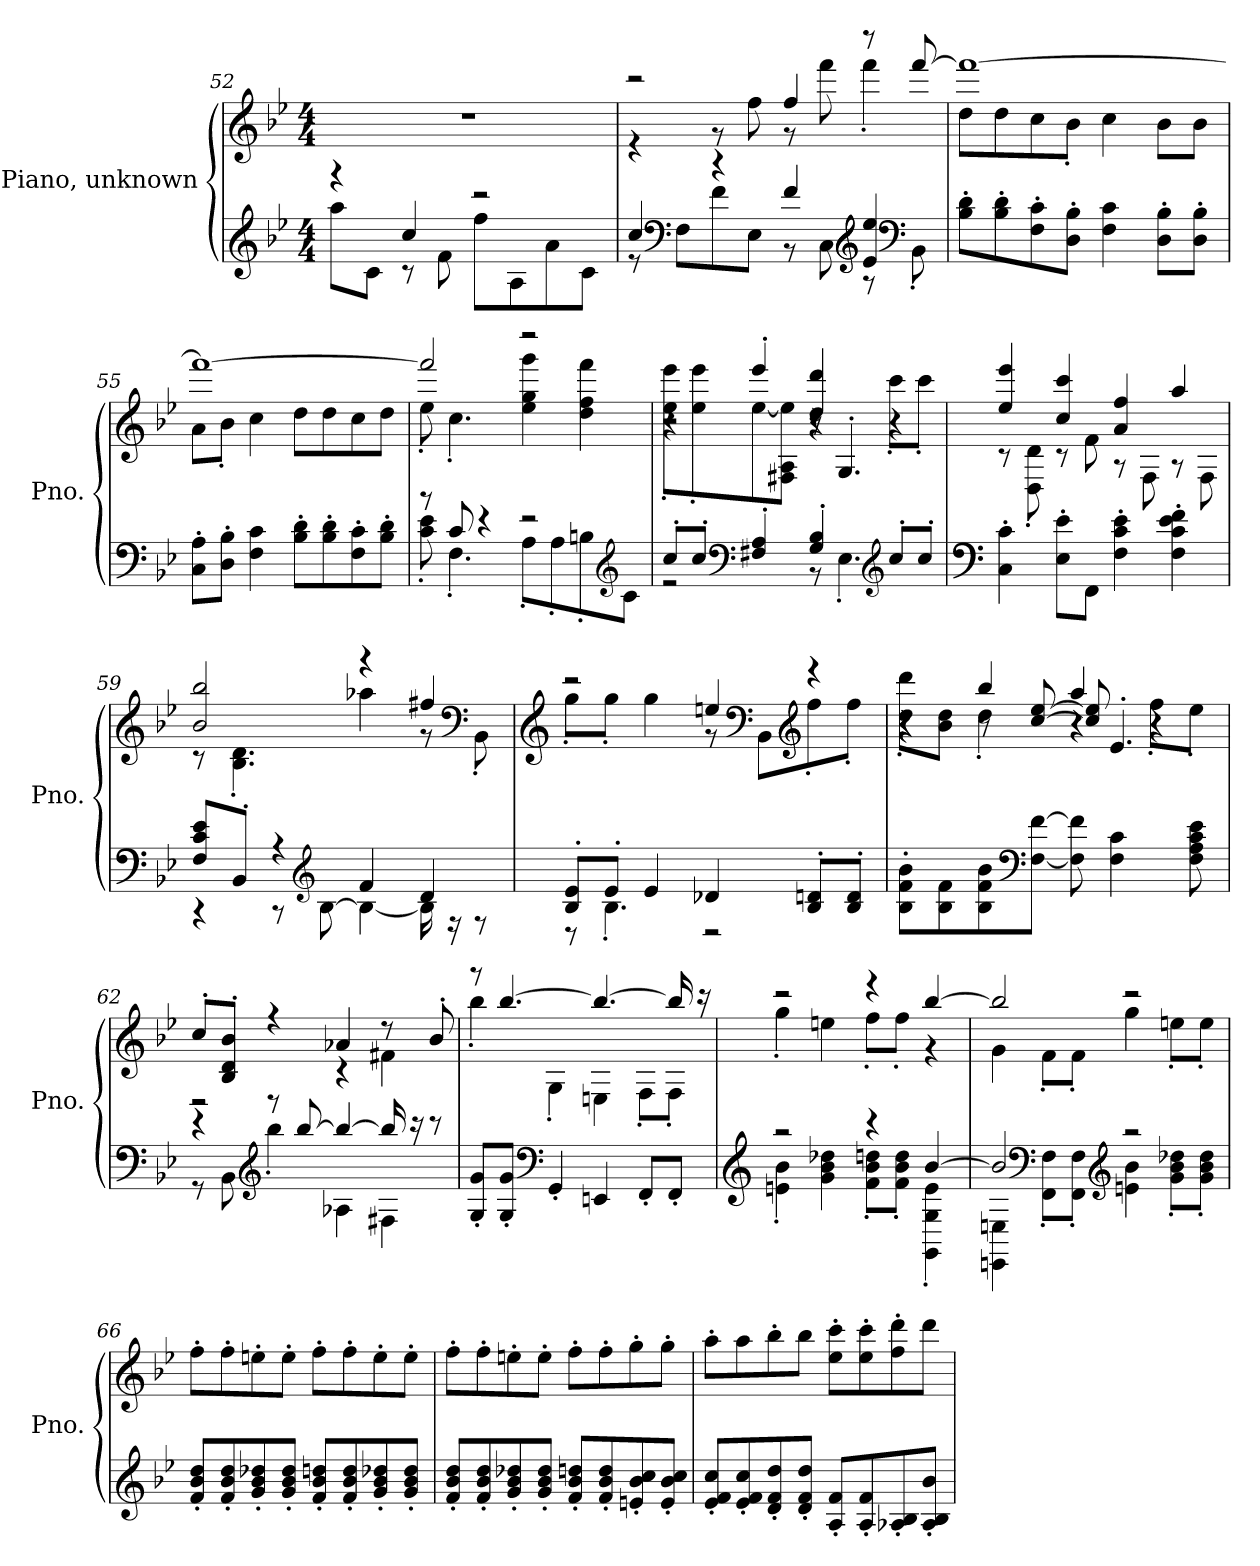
**kern	**kern
*part1	*part1
*staff2	*staff1
*I"Piano, unknown	*
*I'Pno.	*
*clefG2	*clefG2
*k[b-e-]	*k[b-e-]
*M4/4	*M4/4
=52	=52
*^	*
4r	8aa\L	1r
.	8c\J	.
4cc/	8r	.
.	8f\	.
2r	8ff\L	.
.	8A\	.
.	8a\	.
.	8c\J	.
!!LO:LB:g=z
=53	=53	=53
*	*	*^
4cc/	8r	2r	4r
*clefF4	*	*	*
.	8F\L	.	.
4r	8f\	.	8r
.	8E-\J	.	8ff\
4f/	8r	4ff/	8r
.	8C\	.	8fff\
*clefG2	*	*	*
4e-/ 4ee-/	8r	8r	4fff'\
*clefF4	*	*	*
.	8BB-'\	[8fff/	.
*v	*v	*	*
=54	=54	=54
8B-\' 8d\'L	1fff_	8dd\L
8B-\' 8d\'	.	8dd\
8F\' 8c\'	.	8cc\
8D\' 8B-\'J	.	8b-'\J
4F\ 4c\	.	4cc\
8D\' 8B-\'L	.	8b-\L
8D\' 8B-\'J	.	8b-\J
=55	=55	=55
8C\' 8A\'L	1fff_	8a\L
8D\' 8B-\'J	.	8b-'\J
4F\ 4c\	.	4cc\
8B-\' 8d\'L	.	8dd\L
8B-\' 8d\'	.	8dd\
8F\' 8c\'	.	8cc\
8B-\' 8d\'J	.	8dd\J
=56	=56	=56
*^	*	*
8r	8c\' 8e-\'	2fff/]	8ee-'\
8c/	4.F'\	.	4.cc'\
4r	.	.	.
2r	8A'\L	2r	4ee-\ 4gg\ 4ggg\
.	8A'\	.	.
.	8Bn'\	.	4dd\ 4ff\ 4fff\
*clefG2	*	*	*
.	8c\J	.	.
!!LO:LB:g=z
=57	=57	=57	=57
*	*	*	*^
8cc'/L	2r	4r	8ee-\' 8eee-\'L	2r
8cc'/J	.	.	8ee-\' 8eee-\'	.
*clefF4	*	*	*	*
4F#X/' 4A/'	.	4eee-'/	[8ee-\	.
.	.	.	8F#X\ 8A\ 8ee-\]J	.
4G/' 4B-/'	8r	4dd/ 4ddd/	4r	8r
.	4.E-'\	.	.	4.G'/
*clefG2	*	*	*	*
8cc'/L	.	4r	8ccc'\L	.
8cc'/J	.	.	8ccc'\J	.
*v	*v	*	*	*
*	*v	*v	*v
=58	=58
*clefF4	*
*	*^
4C\' 4c\'	4ee-/ 4eee-/	8r
.	.	8D\' 8d\'
8E-\' 8e-\'L	4cc/ 4ccc/	8r
8FF\J	.	8f\
4F\' 4c\' 4e-\'	4a/ 4ff/	8r
.	.	8F\
4F\' 4c\' 4e-\' 4f\'	4aa/	8r
.	.	8F\
=59	=59	=59
*^	*	*
8F/ 8c/ 8e-/L	4r	2b-/ 2bb-/	8r
8BB-'/J	.	.	4.B-\' 4.d\'
4r	8r	.	.
*clefG2	*	*	*
.	[8B-\	.	.
4f/	4B-\_	4r	4aa-X\
4d/	16B-\]	4ff#X/	8r
.	16r	.	.
*	*	*clefF4	*
.	8r	.	8BB-'\
!!LO:PB:g=z	!!
=60	=60	=60	=60
*	*	*clefG2	*
8B-/' 8e-/'L	8r	2r	8gg'\L
8e-'/J	4.B-'\	.	8gg'\J
4e-/	.	.	4gg\
4d-X/	2r	4een/	8r
*	*	*clefF4	*
.	.	.	8BB-\L
*	*	*clefG2	*
8B-/' 8dn/'L	.	4r	8ff'\
8B-/' 8d/'J	.	.	8ff'\J
*v	*v	*	*
=61	=61	=61
*	*	*^
8B-\' 8f\' 8b-\'L	4r	8dd\' 8ddd\'L	4r
8B-\ 8f\	.	8b-\ 8dd\J	.
8B-\ 8f\ 8b-\	4bb-/	4dd'\	8r
*clefF4	*	*	*
[8F\ [8f\J	.	.	[8cc/ [8ee-/
8F\] 8f\]	4aa/	4r	8cc/] 8ee-/]
4F\ 4c\	.	.	4.e-'/
.	4r	8ff'\L	.
8F\ 8A\ 8c\ 8e-\	.	8ee-'\J	.
*	*	*v	*v
=62	=62	=62
*^	*	*
4r	8r	8cc'/L	2r
.	8BB-\	8B-/' 8d/' 8b-/'J	.
*clefG2	*	*	*
8r	4bb-'\	4r	.
[8bb-/	.	.	.
4bb-/_	4A-X\	4a-X/	4r
16bb-/]	4F#X\	8r	4f#X\
16r	.	.	.
8r	.	8b-'/	.
*v	*v	*	*
!!LO:LB:g=z	!!
=63	=63	=63
8G/' 8g/'L	8r	4bb-'\
8G/' 8g/'J	[4.bb-/	.
*clefF4	*	*
4GG'/	.	4G'\
4EEn/	4.bb-/_	4En\
8FF'/L	.	8F'\L
8FF'/J	16bb-/]	8F'\J
.	16r	.
=64	=64	=64
*clefG2	*	*
*^	*	*
2r	4en\' 4b-\'	2r	4gg'\
.	4g\ 4b-\ 4dd-X\	.	4een\
4r	8f\' 8b-\' 8ddn\'L	4r	8ff'\L
.	8f\' 8b-\' 8dd\'J	.	8ff'\J
[4b-/	4GG\' 4G\' 4e\'	[4bb-/	4r
=65	=65	=65	=65
2b-/]	4EEn\ 4En\	2bb-/]	4g\
*clefF4	*	*	*
.	8FF\' 8F\'L	.	8f'\L
.	8FF\' 8F\'J	.	8f'\J
*clefG2	*	*	*
2r	4en\ 4b-\	2r	4gg\
.	8g\' 8b-\' 8dd-X\'L	.	8een'\L
.	8g\' 8b-\' 8dd-\'J	.	8ee'\J
*v	*v	*	*
*	*v	*v
=66	=66
8f/' 8b-/' 8dd/'L	8ff'\L
8f/' 8b-/' 8dd/'	8ff'\
8g/' 8b-/' 8dd-X/'	8een'\
8g/' 8b-/' 8dd-/'J	8ee'\J
8f/' 8b-/' 8ddn/'L	8ff'\L
8f/' 8b-/' 8dd/'	8ff'\
8g/' 8b-/' 8dd-X/'	8ee'\
8g/' 8b-/' 8dd-/'J	8ee'\J
!!LO:LB:g=z
=67	=67
8f/' 8b-/' 8dd/'L	8ff'\L
8f/' 8b-/' 8dd/'	8ff'\
8g/' 8b-/' 8dd-X/'	8een'\
8g/' 8b-/' 8dd-/'J	8ee'\J
8f/' 8b-/' 8ddn/'L	8ff'\L
8f/' 8b-/' 8dd/'	8ff'\
8en/' 8b-/' 8cc/'	8gg'\
8e/' 8b-/' 8cc/'J	8gg'\J
=68	=68
8e-/' 8f/' 8cc/'L	8aa'\L
8e-/' 8f/' 8cc/'	8aa\
8d/' 8f/' 8dd/'	8bb-'\
8d/' 8f/' 8dd/'J	8bb-\J
8A/' 8f/'L	8ee-\' 8ccc\'L
8A/' 8f/'	8ee-\' 8ccc\'
8A-X/' 8B-/'	8ff\' 8ddd\'
8A-/' 8B-/' 8b-/'J	8ddd\J
=	=
*-	*-
